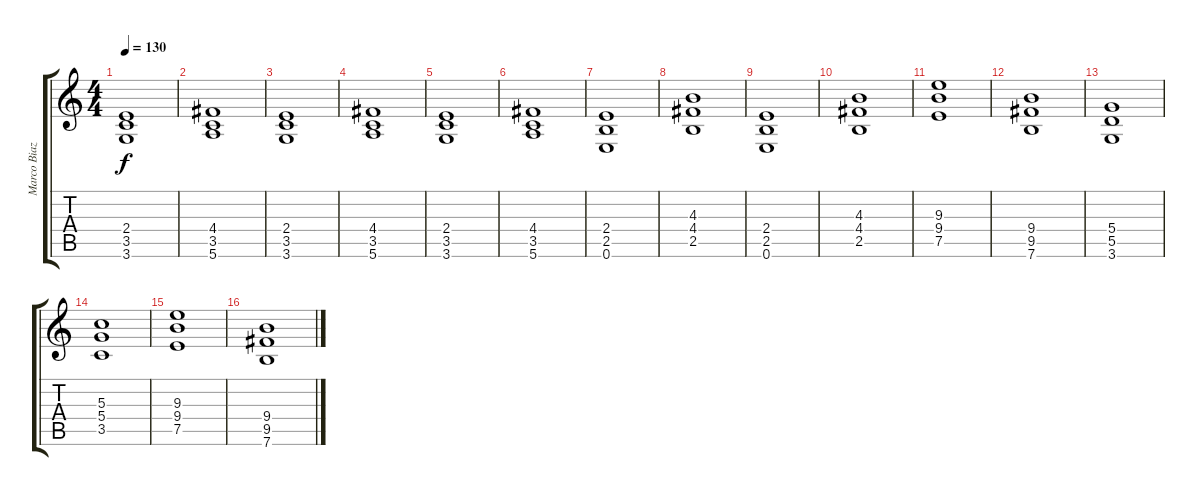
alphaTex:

\track ("Marco Biazzi" "Marco Biaz") {instrument distortionguitar}
\staff {score tabs}
\tuning (E4 B3 G3 D3 A2 E2) {hide}
\ts (4 4)
\tempo 130
\clef g2
\ks c
(2.4 3.5 3.6).1{dy f} |
(4.4 3.5 5.6).1 |
(2.4 3.5 3.6).1 |
(4.4 3.5 5.6).1 |
(2.4 3.5 3.6).1 |
(4.4 3.5 5.6).1 |
(2.4 2.5 0.6).1 |
(4.3 4.4 2.5).1 |
(2.4 2.5 0.6).1 |
(4.3 4.4 2.5).1 |
(9.3 9.4 7.5).1 |
(9.4 9.5 7.6).1 |
(5.4 5.5 3.6).1 |
(5.3 5.4 3.5).1 |
(9.3 9.4 7.5).1 |
(9.4 9.5 7.6).1
